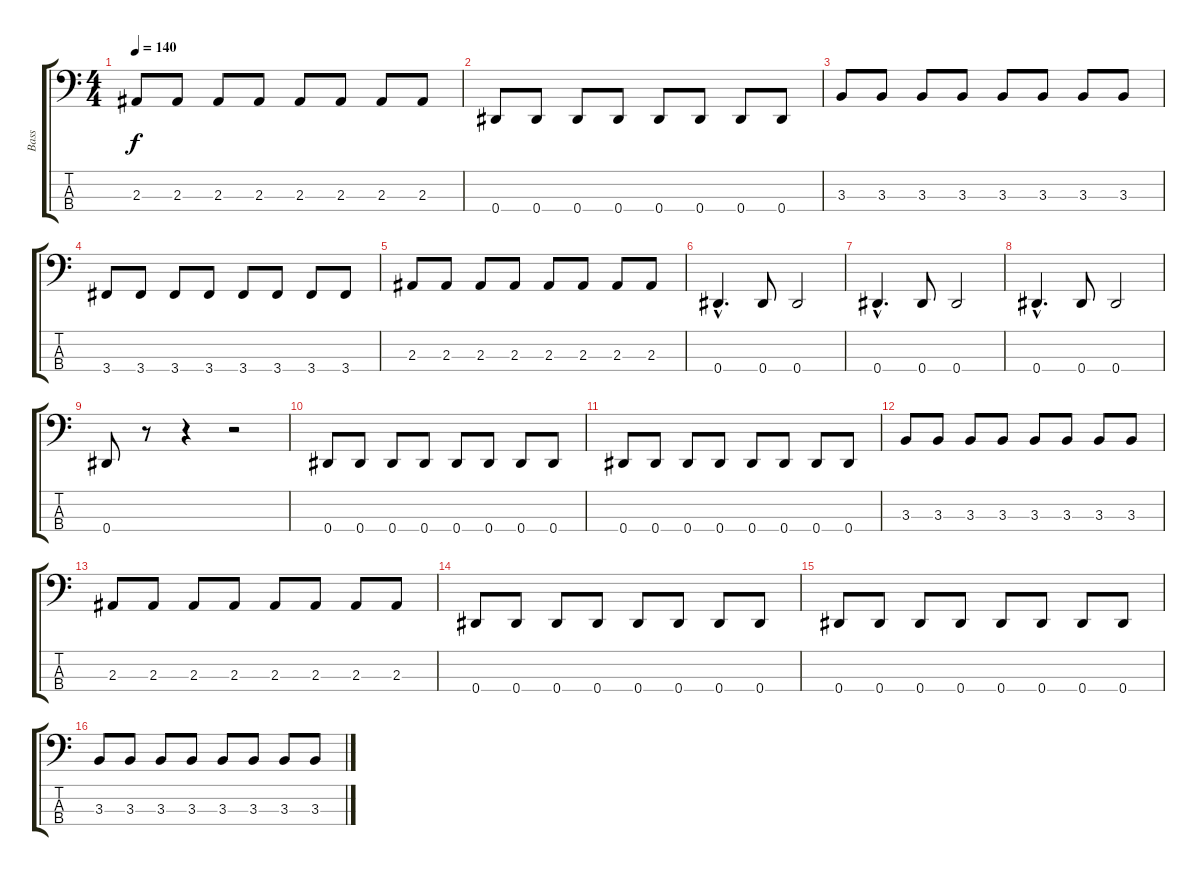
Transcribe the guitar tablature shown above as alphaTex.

\track ("Bass" "Bass") {instrument electricbassfinger}
\staff {score tabs}
\tuning (Gb2 Db2 Ab1 Eb1) {hide}
\ts (4 4)
\tempo 140
\clef f4
\ks c
2.3.8{dy f} 2.3.8 2.3.8 2.3.8 2.3.8 2.3.8 2.3.8 2.3.8 |
0.4.8 0.4.8 0.4.8 0.4.8 0.4.8 0.4.8 0.4.8 0.4.8 |
3.3.8 3.3.8 3.3.8 3.3.8 3.3.8 3.3.8 3.3.8 3.3.8 |
3.4.8 3.4.8 3.4.8 3.4.8 3.4.8 3.4.8 3.4.8 3.4.8 |
2.3.8 2.3.8 2.3.8 2.3.8 2.3.8 2.3.8 2.3.8 2.3.8 |
0.4{hac}.4{d} 0.4.8 0.4.2 |
0.4{hac}.4{d} 0.4.8 0.4.2 |
0.4{hac}.4{d} 0.4.8 0.4.2 |
0.4.8 r.8 r.4 r.2 |
0.4.8 0.4.8 0.4.8 0.4.8 0.4.8 0.4.8 0.4.8 0.4.8 |
0.4.8 0.4.8 0.4.8 0.4.8 0.4.8 0.4.8 0.4.8 0.4.8 |
3.3.8 3.3.8 3.3.8 3.3.8 3.3.8 3.3.8 3.3.8 3.3.8 |
2.3.8 2.3.8 2.3.8 2.3.8 2.3.8 2.3.8 2.3.8 2.3.8 |
0.4.8 0.4.8 0.4.8 0.4.8 0.4.8 0.4.8 0.4.8 0.4.8 |
0.4.8 0.4.8 0.4.8 0.4.8 0.4.8 0.4.8 0.4.8 0.4.8 |
3.3.8 3.3.8 3.3.8 3.3.8 3.3.8 3.3.8 3.3.8 3.3.8
